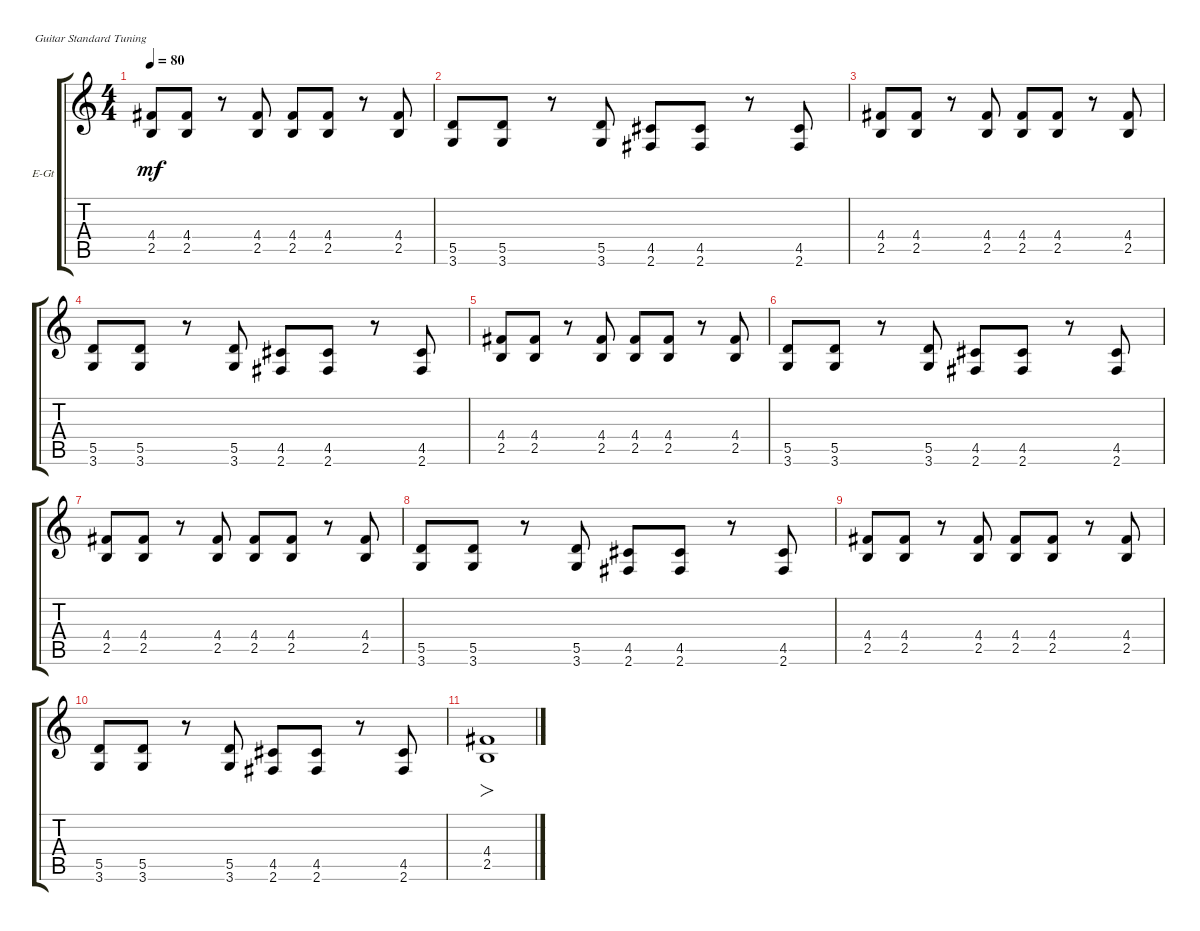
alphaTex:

\defaultSystemsLayout 4
\bracketExtendMode groupsimilarinstruments
\firstSystemTrackNameOrientation horizontal
\otherSystemsTrackNameOrientation horizontal
\track ("Electric Guitar" "E-Gt") {instrument overdrivenguitar}
\staff {score tabs}
\tuning (E4 B3 G3 D3 A2 E2)
\ts (4 4)
\tempo 80
\clef g2
\ks c
(2.5 4.4).8{dy mf} (2.5 4.4).8 r.8 (2.5 4.4).8 (2.5 4.4).8 (2.5 4.4).8 r.8 (2.5 4.4).8 |
(3.6 5.5).8 (3.6 5.5).8 r.8 (3.6 5.5).8 (2.6 4.5).8 (2.6 4.5).8 r.8 (2.6 4.5).8 |
(2.5 4.4).8 (2.5 4.4).8 r.8 (2.5 4.4).8 (2.5 4.4).8 (2.5 4.4).8 r.8 (2.5 4.4).8 |
(3.6 5.5).8 (3.6 5.5).8 r.8 (3.6 5.5).8 (2.6 4.5).8 (2.6 4.5).8 r.8 (2.6 4.5).8 |
(2.5 4.4).8 (2.5 4.4).8 r.8 (2.5 4.4).8 (2.5 4.4).8 (2.5 4.4).8 r.8 (2.5 4.4).8 |
(3.6 5.5).8 (3.6 5.5).8 r.8 (3.6 5.5).8 (2.6 4.5).8 (2.6 4.5).8 r.8 (2.6 4.5).8 |
(2.5 4.4).8 (2.5 4.4).8 r.8 (2.5 4.4).8 (2.5 4.4).8 (2.5 4.4).8 r.8 (2.5 4.4).8 |
(3.6 5.5).8 (3.6 5.5).8 r.8 (3.6 5.5).8 (2.6 4.5).8 (2.6 4.5).8 r.8 (2.6 4.5).8 |
(2.5 4.4).8 (2.5 4.4).8 r.8 (2.5 4.4).8 (2.5 4.4).8 (2.5 4.4).8 r.8 (2.5 4.4).8 |
(3.6 5.5).8 (3.6 5.5).8 r.8 (3.6 5.5).8 (2.6 4.5).8 (2.6 4.5).8 r.8 (2.6 4.5).8 |
(2.5 4.4).1{fo}
